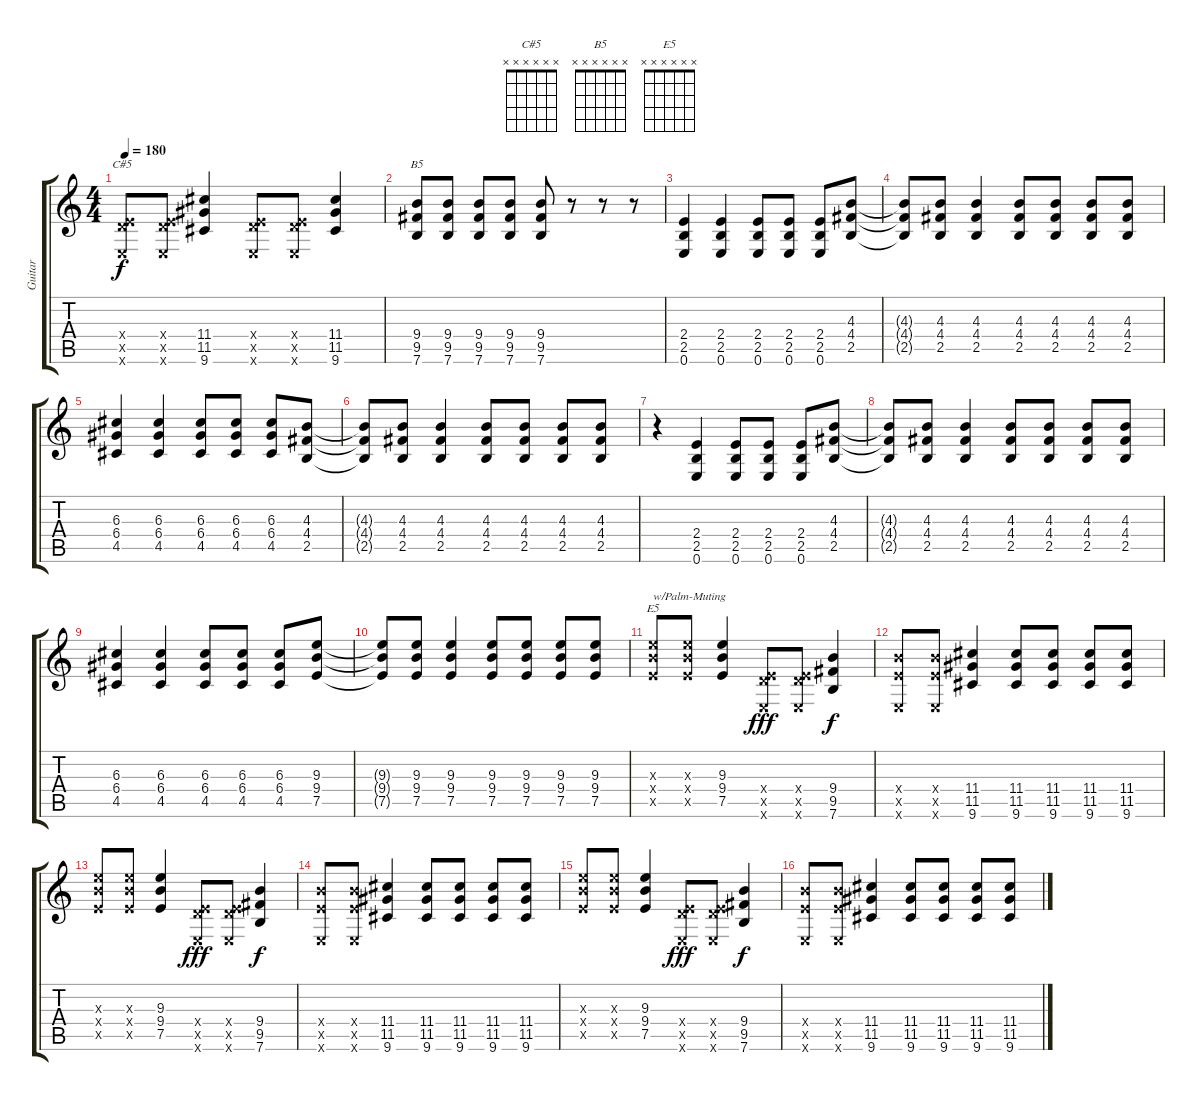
\track ("Guitar" "Guitar") {instrument distortionguitar}
\staff {score tabs}
\tuning (E4 B3 G3 D3 A2 E2) {hide}
\chord ("C#5" x x x x x x) {firstfret 0}
\chord ("B5" x x x x x x) {firstfret 0}
\chord ("E5" x x x x x x) {firstfret 0}
\ts (4 4)
\tempo 180
\clef g2
\ks c
(0.4{x} 7.5{x} 0.6{x}).8{ch "C#5" dy f} (0.4{x} 7.5{x} 0.6{x}).8 (11.4 11.5 9.6).4 (0.4{x} 7.5{x} 0.6{x}).8 (0.4{x} 7.5{x} 0.6{x}).8 (11.4 11.5 9.6).4 |
(9.4 9.5 7.6).8{ch "B5"} (9.4 9.5 7.6).8 (9.4 9.5 7.6).8 (9.4 9.5 7.6).8 (9.4 9.5 7.6).8 r.8 r.8 r.8 |
(2.4 2.5 0.6).4 (2.4 2.5 0.6).4 (2.4 2.5 0.6).8 (2.4 2.5 0.6).8 (2.4 2.5 0.6).8 (4.3 4.4 2.5).8 |
(4.3{t} 4.4{t} 2.5{t}).8 (4.3 4.4 2.5).8 (4.3 4.4 2.5).4 (4.3 4.4 2.5).8 (4.3 4.4 2.5).8 (4.3 4.4 2.5).8 (4.3 4.4 2.5).8 |
(6.3 6.4 4.5).4 (6.3 6.4 4.5).4 (6.3 6.4 4.5).8 (6.3 6.4 4.5).8 (6.3 6.4 4.5).8 (4.3 4.4 2.5).8 |
(4.3{t} 4.4{t} 2.5{t}).8 (4.3 4.4 2.5).8 (4.3 4.4 2.5).4 (4.3 4.4 2.5).8 (4.3 4.4 2.5).8 (4.3 4.4 2.5).8 (4.3 4.4 2.5).8 |
r.4 (2.4 2.5 0.6).4 (2.4 2.5 0.6).8 (2.4 2.5 0.6).8 (2.4 2.5 0.6).8 (4.3 4.4 2.5).8 |
(4.3{t} 4.4{t} 2.5{t}).8 (4.3 4.4 2.5).8 (4.3 4.4 2.5).4 (4.3 4.4 2.5).8 (4.3 4.4 2.5).8 (4.3 4.4 2.5).8 (4.3 4.4 2.5).8 |
(6.3 6.4 4.5).4 (6.3 6.4 4.5).4 (6.3 6.4 4.5).8 (6.3 6.4 4.5).8 (6.3 6.4 4.5).8 (9.3 9.4 7.5).8 |
(9.3{t} 9.4{t} 7.5{t}).8 (9.3 9.4 7.5).8 (9.3 9.4 7.5).4 (9.3 9.4 7.5).8 (9.3 9.4 7.5).8 (9.3 9.4 7.5).8 (9.3 9.4 7.5).8 |
(9.3{x} 9.4{x} 7.5{x}).8{ch "E5" txt "w/Palm-Muting"} (9.3{x} 9.4{x} 7.5{x}).8 (9.3 9.4 7.5).4 (0.4{x} 7.5{x} 0.6{x}).8{dy fff} (0.4{x} 7.5{x} 0.6{x}).8 (9.4 9.5 7.6).4{dy f} |
(9.4{x} 7.5{x} 0.6{x}).8 (9.4{x} 7.5{x} 0.6{x}).8 (11.4 11.5 9.6).4 (11.4 11.5 9.6).8 (11.4 11.5 9.6).8 (11.4 11.5 9.6).8 (11.4 11.5 9.6).8 |
(9.3{x} 9.4{x} 7.5{x}).8 (9.3{x} 9.4{x} 7.5{x}).8 (9.3 9.4 7.5).4 (0.4{x} 7.5{x} 0.6{x}).8{dy fff} (0.4{x} 7.5{x} 0.6{x}).8 (9.4 9.5 7.6).4{dy f} |
(9.4{x} 7.5{x} 0.6{x}).8 (9.4{x} 7.5{x} 0.6{x}).8 (11.4 11.5 9.6).4 (11.4 11.5 9.6).8 (11.4 11.5 9.6).8 (11.4 11.5 9.6).8 (11.4 11.5 9.6).8 |
(9.3{x} 9.4{x} 7.5{x}).8 (9.3{x} 9.4{x} 7.5{x}).8 (9.3 9.4 7.5).4 (0.4{x} 7.5{x} 0.6{x}).8{dy fff} (0.4{x} 7.5{x} 0.6{x}).8 (9.4 9.5 7.6).4{dy f} |
(9.4{x} 7.5{x} 0.6{x}).8 (9.4{x} 7.5{x} 0.6{x}).8 (11.4 11.5 9.6).4 (11.4 11.5 9.6).8 (11.4 11.5 9.6).8 (11.4 11.5 9.6).8 (11.4 11.5 9.6).8
